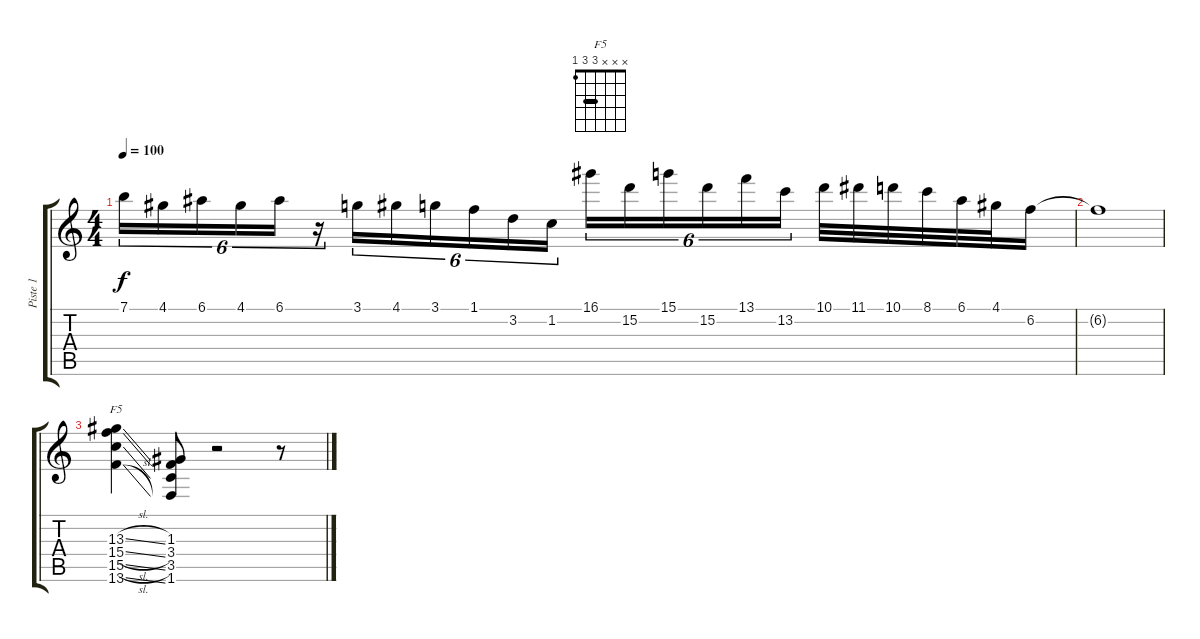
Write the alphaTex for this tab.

\track ("Piste 1" "Piste 1") {instrument distortionguitar}
\staff {score tabs}
\tuning (E4 B3 G3 D3 A2 E2) {hide}
\chord ("F5" x x x 3 3 1) {barre 3}
\ts (4 4)
\tempo 100
\clef g2
\ks c
7.1.16{tu (6 4) dy f} 4.1.16{tu (6 4)} 6.1.16{tu (6 4)} 4.1.16{tu (6 4)} 6.1.16{tu (6 4)} r.16{tu (6 4)} 3.1.16{tu (6 4)} 4.1.16{tu (6 4)} 3.1.16{tu (6 4)} 1.1.16{tu (6 4)} 3.2.16{tu (6 4)} 1.2.16{tu (6 4)} 16.1.16{tu (6 4)} 15.2.16{tu (6 4)} 15.1.16{tu (6 4)} 15.2.16{tu (6 4)} 13.1.16{tu (6 4)} 13.2.16{tu (6 4)} 10.1.32 11.1.32 10.1.32 8.1.32 6.1.32 4.1.32 6.2.16 |
6.2{t}.1 |
(13.3{sl} 15.4{sl} 15.5{sl} 13.6{sl}).4{ch "F5"} (1.3 3.4 3.5 1.6).8{volume 0} r.2 r.8
